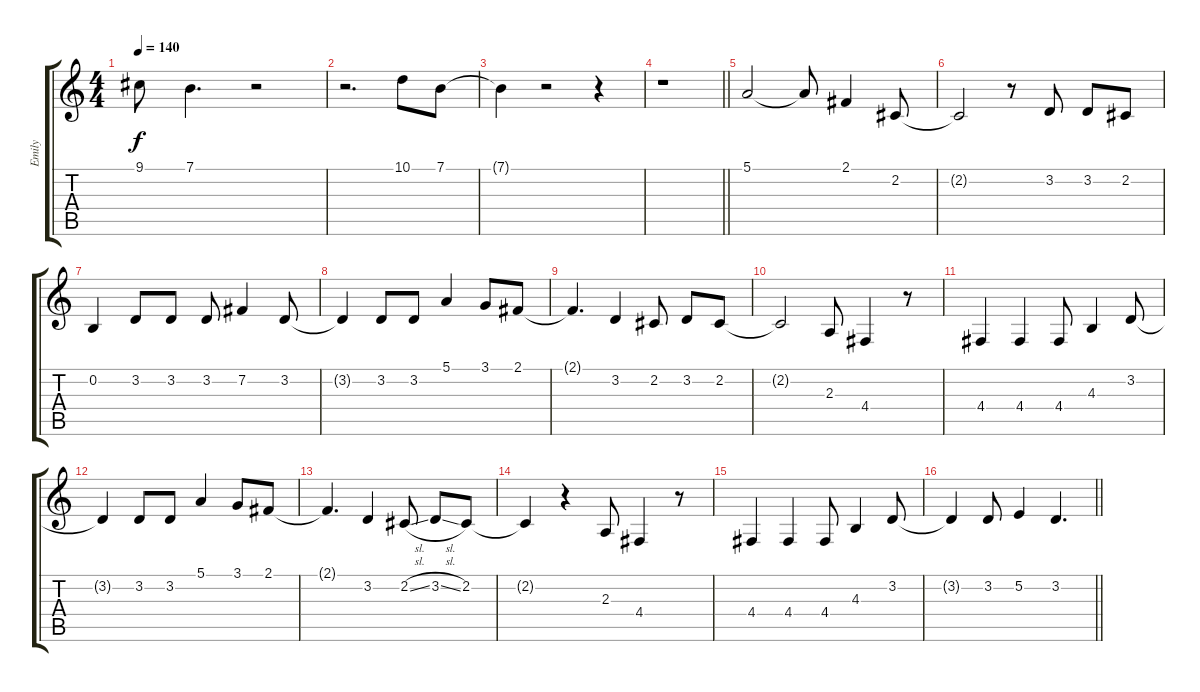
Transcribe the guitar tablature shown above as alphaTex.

\track ("Emily" "Emily") {instrument flute}
\staff {score tabs}
\tuning (E4 B3 G3 D3 A2 E2) {hide}
\ts (4 4)
\tempo 140
\clef g2
\ks c
9.1{t}.8{dy f} 7.1.4{d} r.2 |
r.2{d} 10.1.8 7.1.8 |
7.1{t}.4 r.2 r.4 |
\barLineRight lightlight
r.1 |
5.1.2 5.1{t}.8 2.1.4 2.2.8 |
2.2{t}.2 r.8 3.2.8 3.2.8 2.2.8 |
0.2.4 3.2.8 3.2.8 3.2.8 7.2.4 3.2.8 |
3.2{t}.4 3.2.8 3.2.8 5.1.4 3.1.8 2.1.8 |
2.1{t}.4{d} 3.2.4 2.2.8 3.2.8 2.2.8 |
2.2{t}.2 2.3.8 4.4.4 r.8 |
4.4.4 4.4.4 4.4.8 4.3.4 3.2.8 |
3.2{t}.4 3.2.8 3.2.8 5.1.4 3.1.8 2.1.8 |
2.1{t}.4{d} 3.2.4 2.2{sl}.8 3.2{sl}.8 2.2.8 |
2.2{t}.4 r.4 2.3.8 4.4.4 r.8 |
4.4.4 4.4.4 4.4.8 4.3.4 3.2.8 |
\barLineRight lightlight
3.2{t}.4 3.2.8 5.2.4 3.2.4{d}
